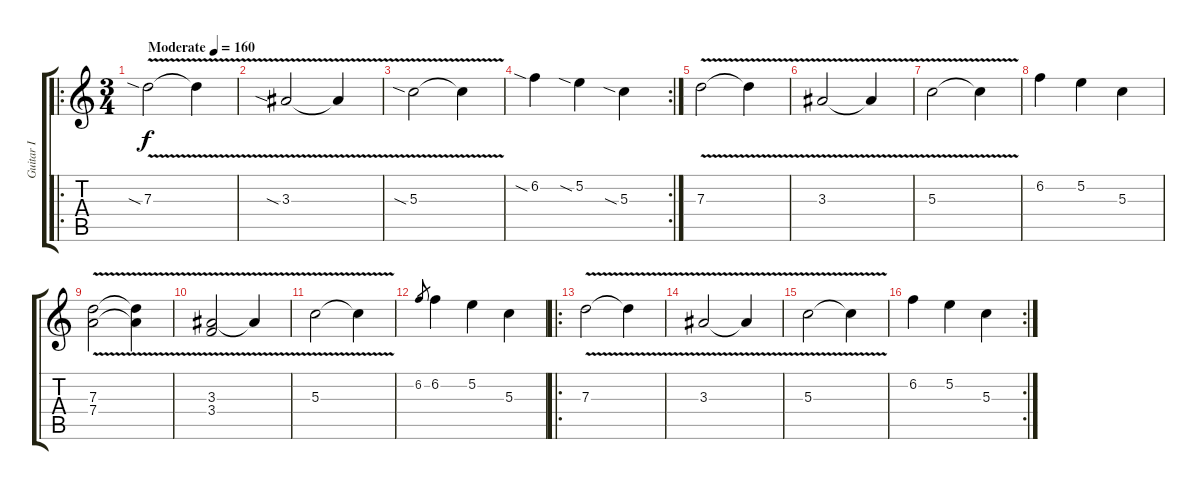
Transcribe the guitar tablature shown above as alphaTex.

\track ("Guitar I" "Guitar I") {instrument distortionguitar}
\staff {score tabs}
\tuning (E4 B3 G3 D3 A2 E2) {hide}
\ro
\ts (3 4)
\tempo (160 "Moderate")
\clef g2
\ks c
7.3{v sia}.2{dy f instrument distortionguitar} 7.3{t}.4 |
3.3{v sia}.2 3.3{t}.4 |
5.3{v sia}.2 5.3{t}.4 |
\rc 2
6.2{sia}.4 5.2{sia}.4 5.3{sia}.4 |
7.3{v}.2 7.3{t}.4 |
3.3{v}.2 3.3{t}.4 |
5.3{v}.2 5.3{t}.4 |
6.2.4 5.2.4 5.3.4 |
(7.3{v} 7.4{v}).2 (7.3{t} 7.4{t}).4 |
(3.3{v} 3.4).2 3.3{t}.4 |
5.3{v}.2 5.3{t}.4 |
6.2.8{gr} 6.2.4 5.2.4 5.3.4 |
\ro
7.3{v}.2 7.3{t}.4 |
3.3{v}.2 3.3{t}.4 |
5.3{v}.2 5.3{t}.4 |
\rc 2
6.2.4 5.2.4 5.3.4
